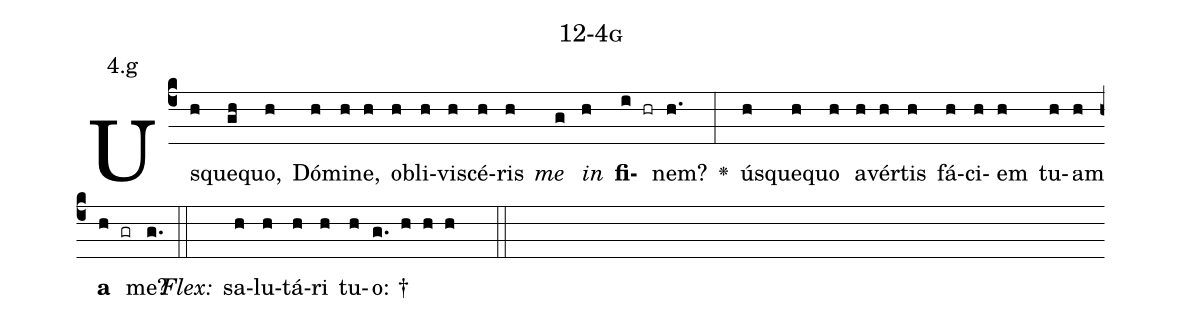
name: 12-4g;
annotation: 4.g;
%%
(c4)Us(h)que(gh)quo,(h) Dó(h)mi(h)ne,(h) ob(h)li(h)vi(h)scé(h)ris(h) <i>me</i>(g) <i>in</i>(h) <b>fi</b>(i hr)nem?(h.) <v>\greheightstar</v>(:) ús(h)que(h)quo(h) a(h)vér(h)tis(h) fá(h)ci(h)em(h) tu(h)am(h) <b>a</b>(h gr) me?(g.) (::)
<i>Flex:</i>()  sa(h)lu(h)tá(h)ri(h) tu(h)o: †(g. h h h  ::)

%E(h) u(h) o(h) u(h) a(h) e.(g.) (::)
